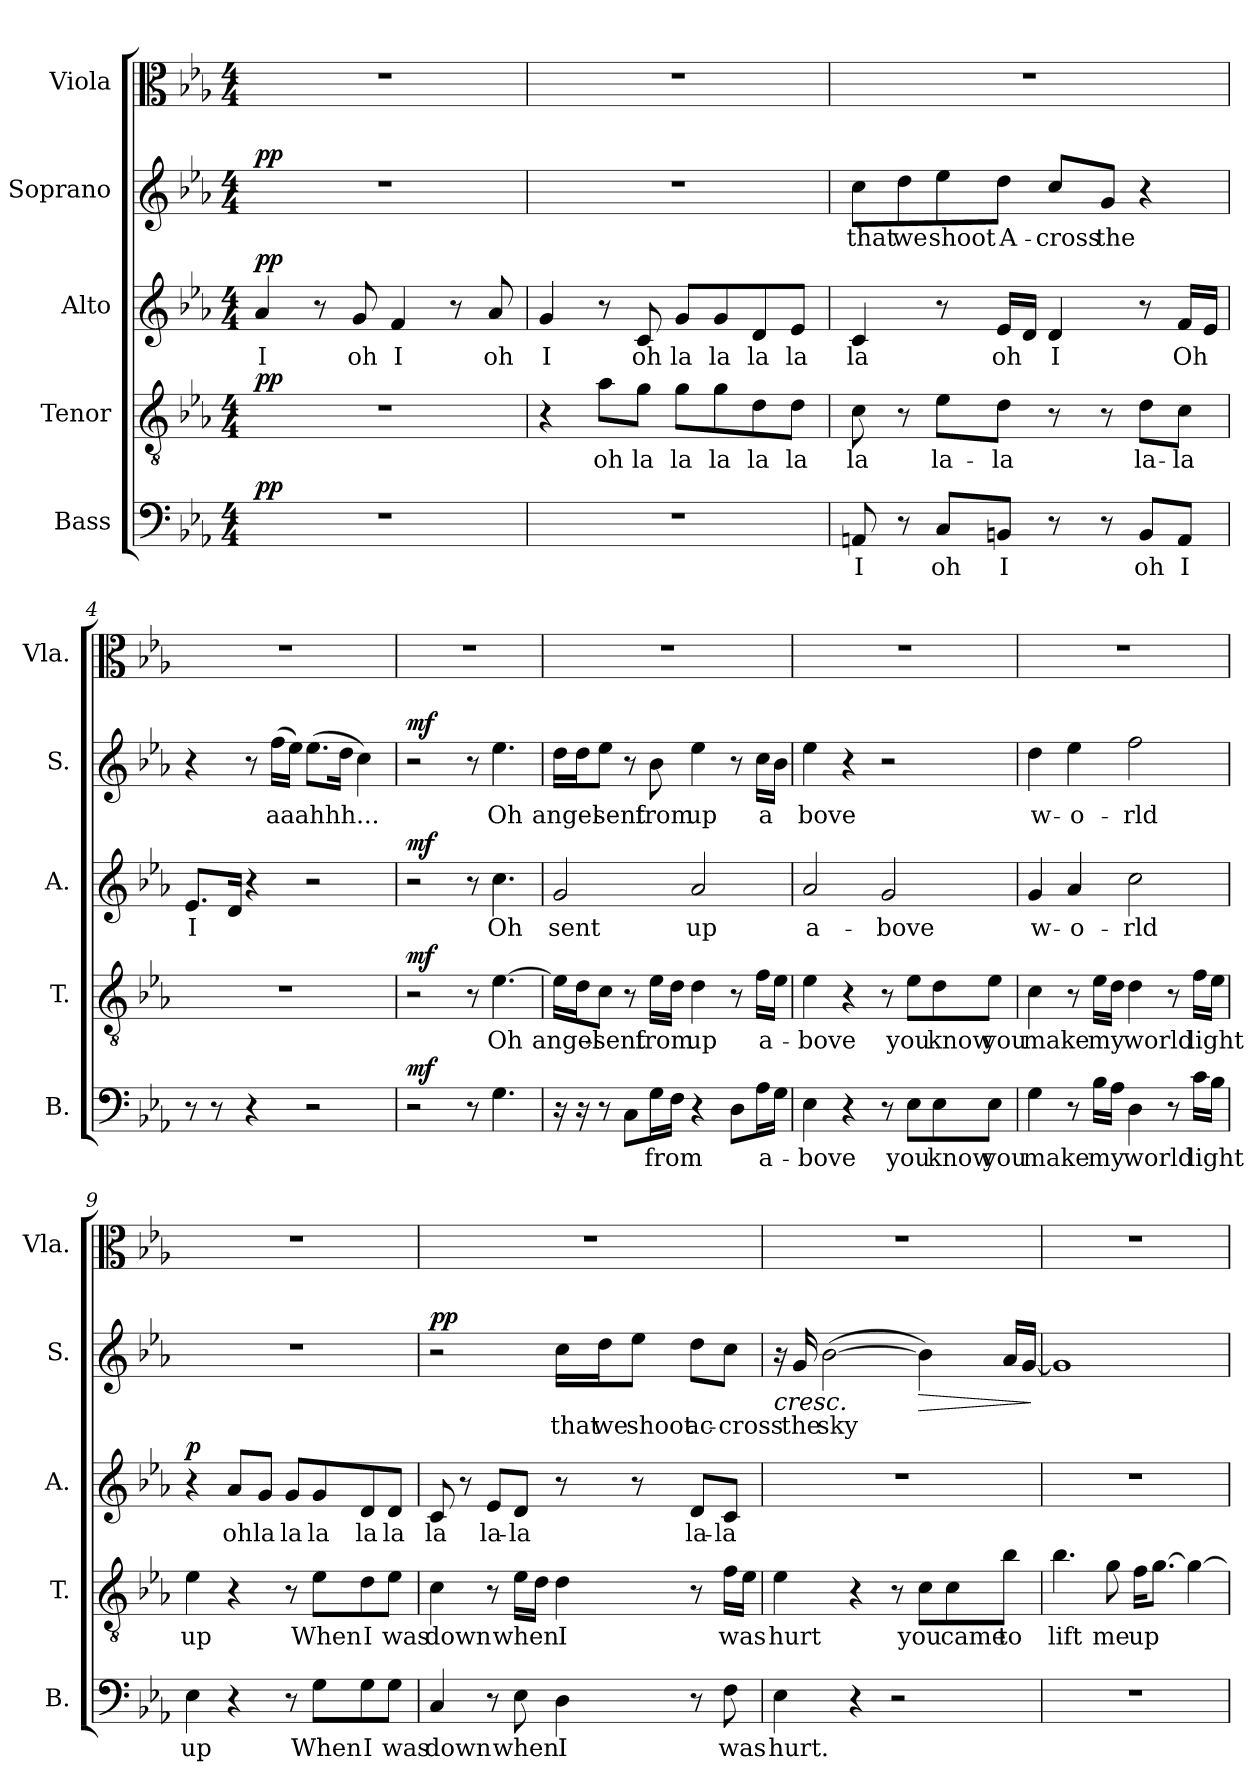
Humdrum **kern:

**kern	**text	**dynam	**kern	**text	**dynam	**kern	**text	**dynam	**kern	**text	**dynam	**kern
*part5	*part5	*part5	*part4	*part4	*part4	*part3	*part3	*part3	*part2	*part2	*part2	*part1
*staff5	*staff5	*staff5	*staff4	*staff4	*staff4	*staff3	*staff3	*staff3	*staff2	*staff2	*staff2	*staff1
*I"Bass	*	*	*I"Tenor	*	*	*I"Alto	*	*	*I"Soprano	*	*	*I"Viola
*I'B.	*	*	*I'T.	*	*	*I'A.	*	*	*I'S.	*	*	*I'Vla.
*clefF4	*	*	*clefGv2	*	*	*clefG2	*	*	*clefG2	*	*	*clefC3
*k[b-e-a-]	*	*	*k[b-e-a-]	*	*	*k[b-e-a-]	*	*	*k[b-e-a-]	*	*	*k[b-e-a-]
*M4/4	*	*	*M4/4	*	*	*M4/4	*	*	*M4/4	*	*	*M4/4
*MM120	*	*	*MM120	*	*	*MM120	*	*	*MM120	*	*	*MM120
=1	=1	=1	=1	=1	=1	=1	=1	=1	=1	=1	=1	=1
!	!	!LO:DY:b	!	!	!LO:DY:b	!	!	!LO:DY:b	!	!	!LO:DY:b	!
1r	.	pp	1r	.	pp	4a-/	I	pp	1r	.	pp	1r
.	.	.	.	.	.	8r	.	.	.	.	.	.
.	.	.	.	.	.	8g/	oh	.	.	.	.	.
.	.	.	.	.	.	4f/	I	.	.	.	.	.
.	.	.	.	.	.	8r	.	.	.	.	.	.
.	.	.	.	.	.	8a-/	oh	.	.	.	.	.
=2	=2	=2	=2	=2	=2	=2	=2	=2	=2	=2	=2	=2
1r	.	.	4r	.	.	4g/	I	.	1r	.	.	1r
.	.	.	8a-\L	oh	.	8r	.	.	.	.	.	.
.	.	.	8g\J	la	.	8c/	oh	.	.	.	.	.
.	.	.	8g\L	la	.	8g/L	la	.	.	.	.	.
.	.	.	8g\	la	.	8g/	la	.	.	.	.	.
.	.	.	8d\	la	.	8d/	la	.	.	.	.	.
.	.	.	8d\J	la	.	8e-/J	la	.	.	.	.	.
=3	=3	=3	=3	=3	=3	=3	=3	=3	=3	=3	=3	=3
8AAn/	I	.	8c\	la	.	4c/	la	.	8cc\L	that	.	1r
8r	.	.	8r	.	.	.	.	.	8dd\	we	.	.
8C/L	oh	.	8e-\L	la-	.	8r	.	.	8ee-\	shoot	.	.
8BBn/J	I	.	8d\J	-la	.	16e-/LL	oh	.	8dd\J	A-	.	.
.	.	.	.	.	.	16d/JJ	.	.	.	.	.	.
8r	.	.	8r	.	.	4d/	I	.	8cc/L	-cross	.	.
8r	.	.	8r	.	.	.	.	.	8g/J	the	.	.
8BB/L	oh	.	8d\L	la-	.	8r	.	.	4r	.	.	.
8AA/J	I	.	8c\J	-la	.	16f/LL	Oh	.	.	.	.	.
.	.	.	.	.	.	16e-/JJ	.	.	.	.	.	.
!!LO:LB:g=z
=4	=4	=4	=4	=4	=4	=4	=4	=4	=4	=4	=4	=4
8r	.	.	1r	.	.	8.e-/L	I	.	4r	.	.	1r
8r	.	.	.	.	.	.	.	.	.	.	.	.
.	.	.	.	.	.	16d/Jk	.	.	.	.	.	.
4r	.	.	.	.	.	4r	.	.	8r	.	.	.
.	.	.	.	.	.	.	.	.	(16ff\LL	aaahhh...	.	.
.	.	.	.	.	.	.	.	.	16ee-\JJ)	.	.	.
2r	.	.	.	.	.	2r	.	.	(8.ee-\L	.	.	.
.	.	.	.	.	.	.	.	.	16dd\Jk	.	.	.
.	.	.	.	.	.	.	.	.	4cc\)	.	.	.
=5	=5	=5	=5	=5	=5	=5	=5	=5	=5	=5	=5	=5
*	*	*	*	*	*	*	*	*	*	*	*	*MM90
!	!	!LO:DY:b	!	!	!LO:DY:b	!	!	!LO:DY:b	!	!	!LO:DY:b	!
2r	.	mf	2r	.	mf	2r	.	mf	2r	.	mf	1r
8r	.	.	8r	.	.	8r	.	.	8r	.	.	.
4.G\	.	.	[4.e-\	Oh	.	4.cc\	Oh	.	4.ee-\	Oh	.	.
=6	=6	=6	=6	=6	=6	=6	=6	=6	=6	=6	=6	=6
16r	.	.	16e-\LL]	angel-	.	2g/	sent	.	16dd\LL	angel	.	1r
16r	.	.	16d\J	.	.	.	.	.	16dd\J	.	.	.
8r	.	.	8c\J	-sent	.	.	.	.	8ee-\J	sent	.	.
8C\L	.	.	8r	.	.	.	.	.	8r	.	.	.
16G\L	from	.	16e-\LL	from	.	.	.	.	8b-\	from	.	.
16F\JJ	.	.	16d\JJ	.	.	.	.	.	.	.	.	.
4r	.	.	4d\	up	.	2a-/	up	.	4ee-\	up	.	.
8D\L	.	.	8r	.	.	.	.	.	8r	.	.	.
16A-\L	a-	.	16f\LL	a-	.	.	.	.	16cc\LL	a	.	.
16G\JJ	.	.	16e-\JJ	.	.	.	.	.	16b-\JJ	.	.	.
=7	=7	=7	=7	=7	=7	=7	=7	=7	=7	=7	=7	=7
4E-\	bove	.	4e-\	bove	.	2a-/	a-	.	4ee-\	bove	.	1r
4r	.	.	4r	.	.	.	.	.	4r	.	.	.
8r	.	.	8r	.	.	2g/	-bove	.	2r	.	.	.
8E-\L	you	.	8e-\L	you	.	.	.	.	.	.	.	.
8E-\	know	.	8d\	know	.	.	.	.	.	.	.	.
8E-\J	you	.	8e-\J	you	.	.	.	.	.	.	.	.
!!LO:PB:g=z
=8	=8	=8	=8	=8	=8	=8	=8	=8	=8	=8	=8	=8
4G\	make	.	4c\	make	.	4g/	w-	.	4dd\	w-	.	1r
8r	.	.	8r	.	.	4a-/	-o-	.	4ee-\	-o-	.	.
16B-\LL	my	.	16e-\LL	my	.	.	.	.	.	.	.	.
16A-\JJ	.	.	16d\JJ	.	.	.	.	.	.	.	.	.
4D\	world	.	4d\	world	.	2cc\	-rld	.	2ff\	-rld	.	.
8r	.	.	8r	.	.	.	.	.	.	.	.	.
16c\LL	light	.	16f\LL	light	.	.	.	.	.	.	.	.
16B-\JJ	.	.	16e-\JJ	.	.	.	.	.	.	.	.	.
=9	=9	=9	=9	=9	=9	=9	=9	=9	=9	=9	=9	=9
!	!	!	!	!	!	!	!	!LO:DY:b	!	!	!	!
4E-\	up	.	4e-\	up	.	4r	.	p	1r	.	.	1r
4r	.	.	4r	.	.	8a-/L	oh	.	.	.	.	.
.	.	.	.	.	.	8g/J	la	.	.	.	.	.
8r	.	.	8r	.	.	8g/L	la	.	.	.	.	.
8G\L	When	.	8e-\L	When	.	8g/	la	.	.	.	.	.
8G\	I	.	8d\	I	.	8d/	la	.	.	.	.	.
8G\J	was	.	8e-\J	was	.	8d/J	la	.	.	.	.	.
=10	=10	=10	=10	=10	=10	=10	=10	=10	=10	=10	=10	=10
!	!	!	!	!	!	!	!	!	!	!	!LO:DY:b	!
4C/	down	.	4c\	down	.	8c/	la	.	2r	.	pp	1r
.	.	.	.	.	.	8r	.	.	.	.	.	.
8r	.	.	8r	.	.	8e-/L	la-	.	.	.	.	.
8E-\	when	.	16e-\LL	when	.	8d/J	-la	.	.	.	.	.
.	.	.	16d\JJ	.	.	.	.	.	.	.	.	.
4D\	I	.	4d\	I	.	8r	.	.	16cc\LL	that	.	.
.	.	.	.	.	.	.	.	.	16dd\J	we	.	.
.	.	.	.	.	.	8r	.	.	8ee-\J	shoot	.	.
8r	.	.	8r	.	.	8d/L	la-	.	8dd\L	ac-	.	.
8F\	was	.	16f\LL	was	.	8c/J	-la	.	8cc\J	-cross	.	.
.	.	.	16e-\JJ	.	.	.	.	.	.	.	.	.
!!LO:LB:g=z
=11	=11	=11	=11	=11	=11	=11	=11	=11	=11	=11	=11	=11
!	!	!	!	!	!	!	!	!	!	!	!LO:HP:b	!
4E-\	hurt.	.	4e-\	hurt	.	1r	.	.	16r	.	<	1r
.	.	.	.	.	.	.	.	.	16g/	the	.	.
.	.	.	.	.	.	.	.	.	([2b-\	sky	.	.
4r	.	.	4r	.	.	.	.	.	.	.	.	.
2r	.	.	8r	.	.	.	.	.	.	.	.	.
!	!	!	!	!	!	!	!	!	!	!	!LO:HP:b	!
.	.	.	8c\L	you	.	.	.	.	4b-\])	.	>	.
.	.	.	8c\	came	.	.	.	.	.	.	.	.
.	.	.	8b-\J	to	.	.	.	.	16a-/LL	.	.	.
.	.	.	.	.	.	.	.	.	[16g/JJ	.	.	.
.	.	.	.	.	.	.	.	.	.	.	[ ]	.
=12	=12	=12	=12	=12	=12	=12	=12	=12	=12	=12	=12	=12
1r	.	.	4.b-\	lift	.	1r	.	.	1g]	.	.	1r
.	.	.	8g\	me	.	.	.	.	.	.	.	.
.	.	.	16f\KL	up	.	.	.	.	.	.	.	.
.	.	.	[8.g\J	.	.	.	.	.	.	.	.	.
.	.	.	4g\_	.	.	.	.	.	.	.	.	.
=	=	=	=	=	=	=	=	=	=	=	=	=
*-	*-	*-	*-	*-	*-	*-	*-	*-	*-	*-	*-	*-
